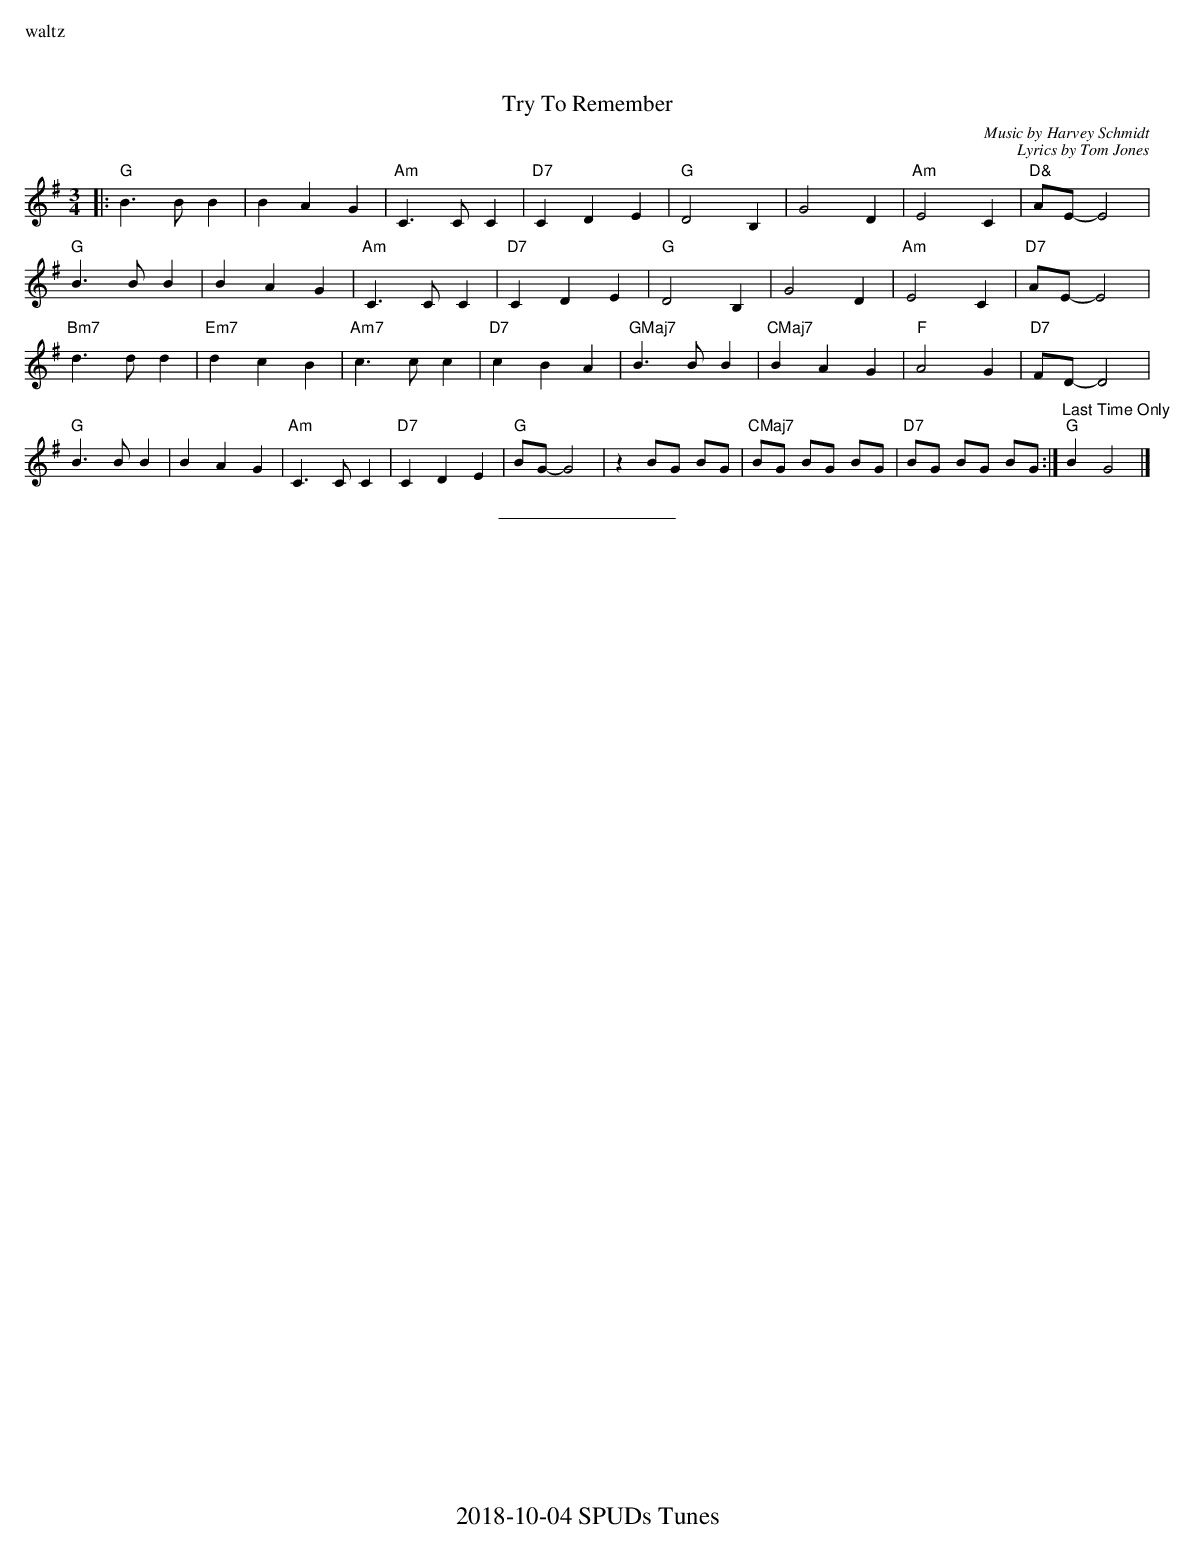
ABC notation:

X:1
%%text waltz
T: Try To Remember
C: Music by Harvey Schmidt
C: Lyrics by Tom Jones
M:3/4
L:1/4
K:G
|:"G" B>BB|BAG|"Am"C>CC| "D7"CDE|\
"G"D2B,|G2D|"Am"E2C|"D&"A/E/-E2|
"G" B>BB|BAG|"Am"C>CC| "D7"CDE|\
"G"D2B,|G2D|"Am"E2C|"D7"A/E/-E2|
"Bm7"d>dd|"Em7"dcB| "Am7"c>cc|"D7"cBA|\
"GMaj7"B>BB|"CMaj7"BAG|"F"A2G|"D7"F/D/-D2|
"G" B>BB|BAG|"Am"C>CC| "D7"CDE|\
"G"B/G/-G2|z B/G/ B/G/|"CMaj7"B/G/ B/G/ B/G/|"D7"B/G/ B/G/ B/G/:| "Last Time Only""G" B G2|]
